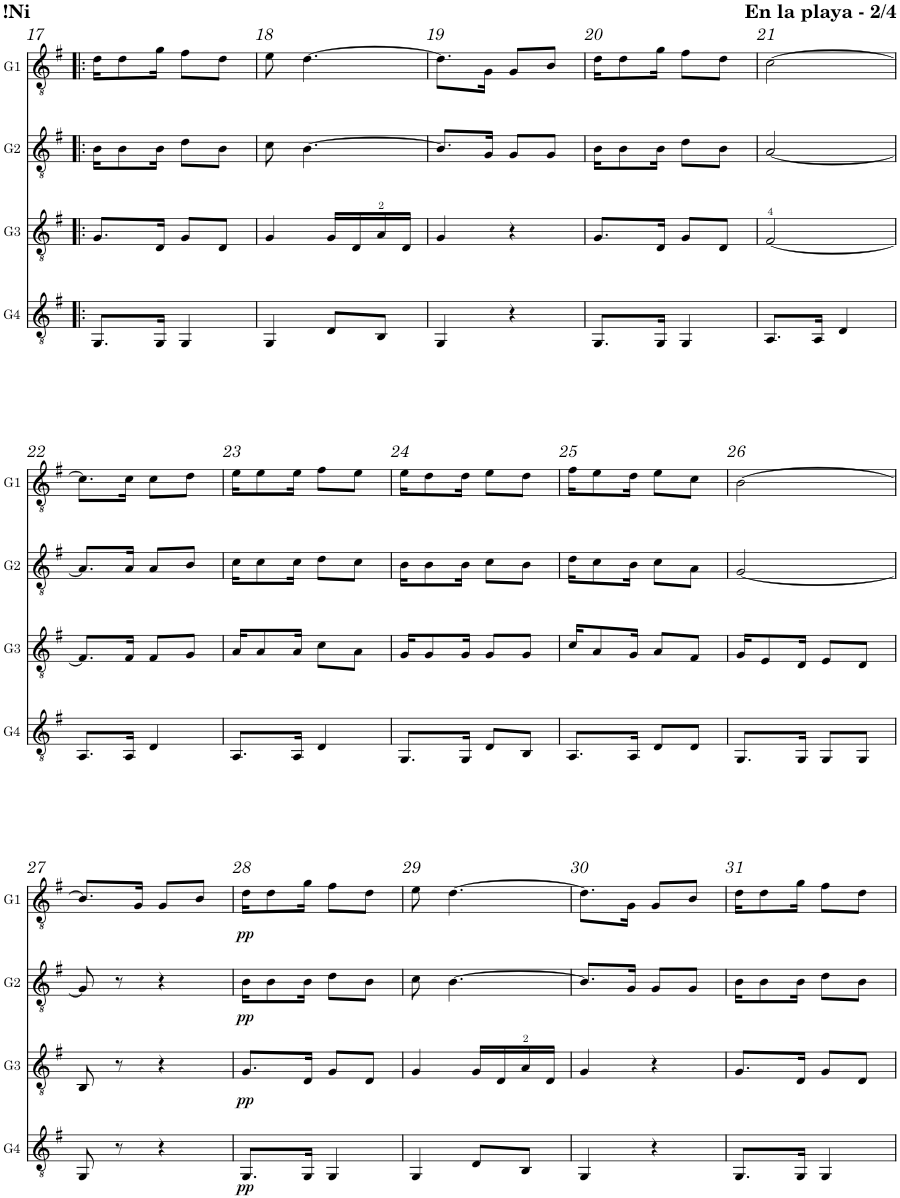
**kern	**dynam	**kern	**dynam	**kern	**dynam	**kern	**dynam
*part4	*part4	*part3	*part3	*part2	*part2	*part1	*part1
*staff4	*staff4	*staff3	*staff3	*staff2	*staff2	*staff1	*staff1
*I"Guitar 4	*	*I"Guitar 3	*	*I"Guitar 2	*	*I"Guitar 1	*
*I'G4	*	*I'G3	*	*I'G2	*	*I'G1	*
!!LO:PB:g=z
*clefGv2	*	*clefGv2	*	*clefGv2	*	*clefGv2	*
*k[f#]	*	*k[f#]	*	*k[f#]	*	*k[f#]	*
*M2/4	*	*M2/4	*	*M2/4	*	*M2/4	*
=17!|:	=17!|:	=17!|:	=17!|:	=17!|:	=17!|:	=17!|:	=17!|:
8.GG/L	.	8.G/L	.	16B\KL	.	16d\KL	.
.	.	.	.	8B\	.	8d\	.
16GG/Jk	.	16D/Jk	.	16B\Jk	.	16g\Jk	.
4GG/	.	8G/L	.	8d\L	.	8f#\L	.
.	.	8D/J	.	8B\J	.	8d\J	.
=18	=18	=18	=18	=18	=18	=18	=18
4GG/	.	4G/	.	8c\	.	8e\	.
.	.	.	.	[4.B\	.	[4.d\	.
8D/L	.	16G/LL	.	.	.	.	.
.	.	16D/	.	.	.	.	.
8BB/J	.	16A/	.	.	.	.	.
.	.	16D/JJ	.	.	.	.	.
=19	=19	=19	=19	=19	=19	=19	=19
4GG/	.	4G/	.	8.B/L]	.	8.d\L]	.
.	.	.	.	16G/Jk	.	16G\Jk	.
4r	.	4r	.	8G/L	.	8G/L	.
.	.	.	.	8G/J	.	8B/J	.
=20	=20	=20	=20	=20	=20	=20	=20
8.GG/L	.	8.G/L	.	16B\KL	.	16d\KL	.
.	.	.	.	8B\	.	8d\	.
16GG/Jk	.	16D/Jk	.	16B\Jk	.	16g\Jk	.
4GG/	.	8G/L	.	8d\L	.	8f#\L	.
.	.	8D/J	.	8B\J	.	8d\J	.
=21	=21	=21	=21	=21	=21	=21	=21
8.AA/L	.	[2F#/	.	[2A/	.	[2c\	.
16AA/Jk	.	.	.	.	.	.	.
4D/	.	.	.	.	.	.	.
!!LO:LB:g=z
=22	=22	=22	=22	=22	=22	=22	=22
8.AA/L	.	8.F#/L]	.	8.A/L]	.	8.c\L]	.
16AA/Jk	.	16F#/Jk	.	16A/Jk	.	16c\Jk	.
4D/	.	8F#/L	.	8A/L	.	8c\L	.
.	.	8G/J	.	8B/J	.	8d\J	.
=23	=23	=23	=23	=23	=23	=23	=23
8.AA/L	.	16A/KL	.	16c\KL	.	16e\KL	.
.	.	8A/	.	8c\	.	8e\	.
16AA/Jk	.	16A/Jk	.	16c\Jk	.	16e\Jk	.
4D/	.	8c\L	.	8d\L	.	8f#\L	.
.	.	8A\J	.	8c\J	.	8e\J	.
=24	=24	=24	=24	=24	=24	=24	=24
8.GG/L	.	16G/KL	.	16B\KL	.	16e\KL	.
.	.	8G/	.	8B\	.	8d\	.
16GG/Jk	.	16G/Jk	.	16B\Jk	.	16d\Jk	.
8D/L	.	8G/L	.	8c\L	.	8e\L	.
8BB/J	.	8G/J	.	8B\J	.	8d\J	.
=25	=25	=25	=25	=25	=25	=25	=25
8.AA/L	.	16c/KL	.	16d\KL	.	16f#\KL	.
.	.	8A/	.	8c\	.	8e\	.
16AA/Jk	.	16G/Jk	.	16B\Jk	.	16d\Jk	.
8D/L	.	8A/L	.	8c\L	.	8e\L	.
8D/J	.	8F#/J	.	8A\J	.	8c\J	.
=26	=26	=26	=26	=26	=26	=26	=26
8.GG/L	.	16G/KL	.	[2G/	.	[2B\	.
.	.	8E/	.	.	.	.	.
16GG/Jk	.	16D/Jk	.	.	.	.	.
8GG/L	.	8E/L	.	.	.	.	.
8GG/J	.	8D/J	.	.	.	.	.
!!LO:LB:g=z
=27	=27	=27	=27	=27	=27	=27	=27
8GG/	.	8BB/	.	8G/]	.	8.B/L]	.
8r	.	8r	.	8r	.	.	.
.	.	.	.	.	.	16G/Jk	.
4r	.	4r	.	4r	.	8G/L	.
.	.	.	.	.	.	8B/J	.
=28	=28	=28	=28	=28	=28	=28	=28
!	!LO:DY:b	!	!LO:DY:b	!	!LO:DY:b	!	!LO:DY:b
8.GG/L	pp	8.G/L	pp	16B\KL	pp	16d\KL	pp
.	.	.	.	8B\	.	8d\	.
16GG/Jk	.	16D/Jk	.	16B\Jk	.	16g\Jk	.
4GG/	.	8G/L	.	8d\L	.	8f#\L	.
.	.	8D/J	.	8B\J	.	8d\J	.
=29	=29	=29	=29	=29	=29	=29	=29
4GG/	.	4G/	.	8c\	.	8e\	.
.	.	.	.	[4.B\	.	[4.d\	.
8D/L	.	16G/LL	.	.	.	.	.
.	.	16D/	.	.	.	.	.
8BB/J	.	16A/	.	.	.	.	.
.	.	16D/JJ	.	.	.	.	.
=30	=30	=30	=30	=30	=30	=30	=30
4GG/	.	4G/	.	8.B/L]	.	8.d\L]	.
.	.	.	.	16G/Jk	.	16G\Jk	.
4r	.	4r	.	8G/L	.	8G/L	.
.	.	.	.	8G/J	.	8B/J	.
=31	=31	=31	=31	=31	=31	=31	=31
8.GG/L	.	8.G/L	.	16B\KL	.	16d\KL	.
.	.	.	.	8B\	.	8d\	.
16GG/Jk	.	16D/Jk	.	16B\Jk	.	16g\Jk	.
4GG/	.	8G/L	.	8d\L	.	8f#\L	.
.	.	8D/J	.	8B\J	.	8d\J	.
=	=	=	=	=	=	=	=
*-	*-	*-	*-	*-	*-	*-	*-
